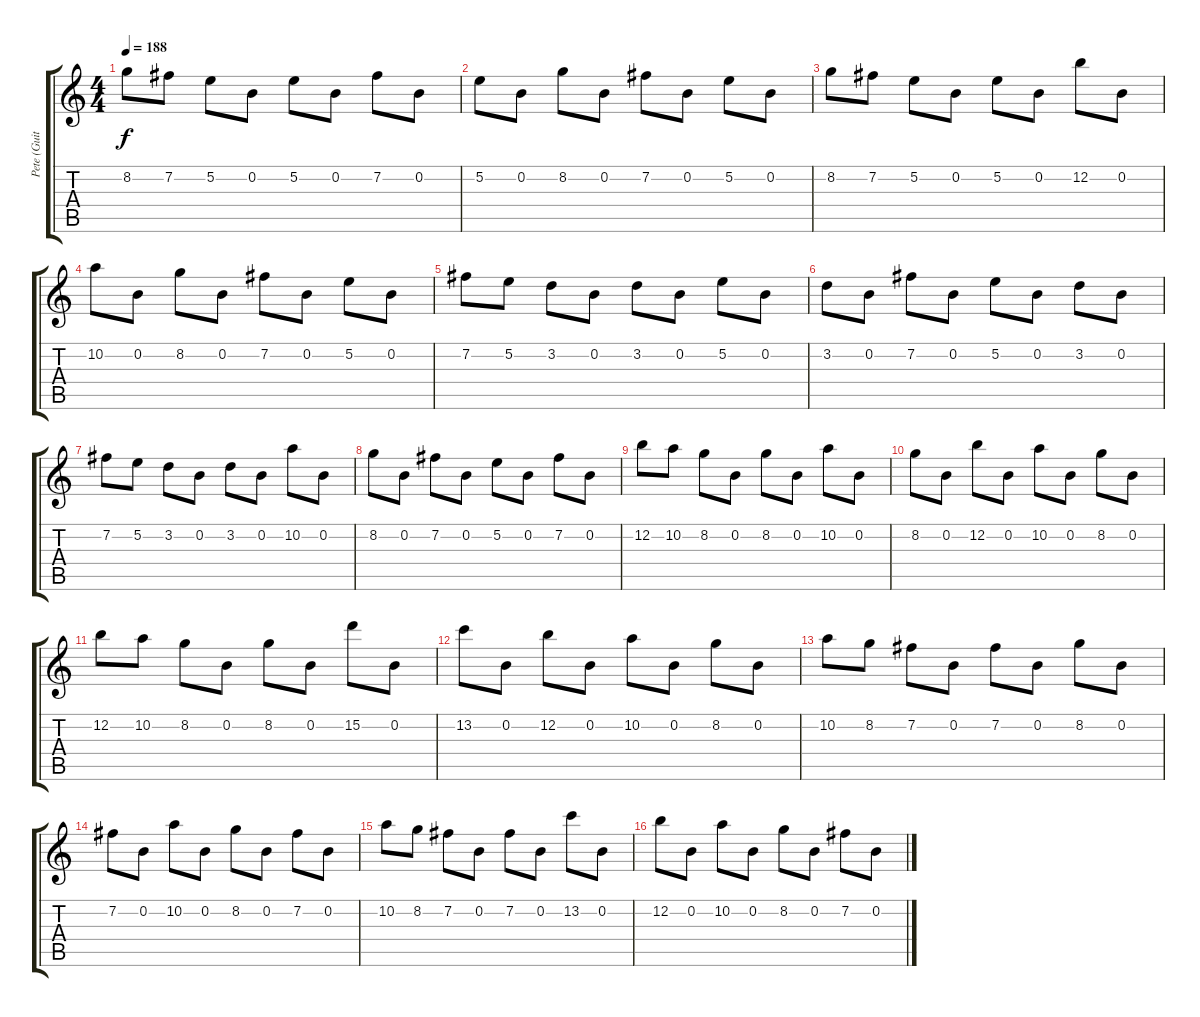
\track ("Pete (Guitar I)" "Pete (Guit") {instrument distortionguitar}
\staff {score tabs}
\tuning (E4 B3 G3 D3 A2 E2) {hide}
\ts (4 4)
\tempo 188
\clef g2
\ks c
8.2.8{dy f} 7.2.8 5.2.8 0.2.8 5.2.8 0.2.8 7.2.8 0.2.8 |
5.2.8 0.2.8 8.2.8 0.2.8 7.2.8 0.2.8 5.2.8 0.2.8 |
8.2.8 7.2.8 5.2.8 0.2.8 5.2.8 0.2.8 12.2.8 0.2.8 |
10.2.8 0.2.8 8.2.8 0.2.8 7.2.8 0.2.8 5.2.8 0.2.8 |
7.2.8 5.2.8 3.2.8 0.2.8 3.2.8 0.2.8 5.2.8 0.2.8 |
3.2.8 0.2.8 7.2.8 0.2.8 5.2.8 0.2.8 3.2.8 0.2.8 |
7.2.8 5.2.8 3.2.8 0.2.8 3.2.8 0.2.8 10.2.8 0.2.8 |
8.2.8 0.2.8 7.2.8 0.2.8 5.2.8 0.2.8 7.2.8 0.2.8 |
12.2.8 10.2.8 8.2.8 0.2.8 8.2.8 0.2.8 10.2.8 0.2.8 |
8.2.8 0.2.8 12.2.8 0.2.8 10.2.8 0.2.8 8.2.8 0.2.8 |
12.2.8 10.2.8 8.2.8 0.2.8 8.2.8 0.2.8 15.2.8 0.2.8 |
13.2.8 0.2.8 12.2.8 0.2.8 10.2.8 0.2.8 8.2.8 0.2.8 |
10.2.8 8.2.8 7.2.8 0.2.8 7.2.8 0.2.8 8.2.8 0.2.8 |
7.2.8 0.2.8 10.2.8 0.2.8 8.2.8 0.2.8 7.2.8 0.2.8 |
10.2.8 8.2.8 7.2.8 0.2.8 7.2.8 0.2.8 13.2.8 0.2.8 |
12.2.8 0.2.8 10.2.8 0.2.8 8.2.8 0.2.8 7.2.8 0.2.8
